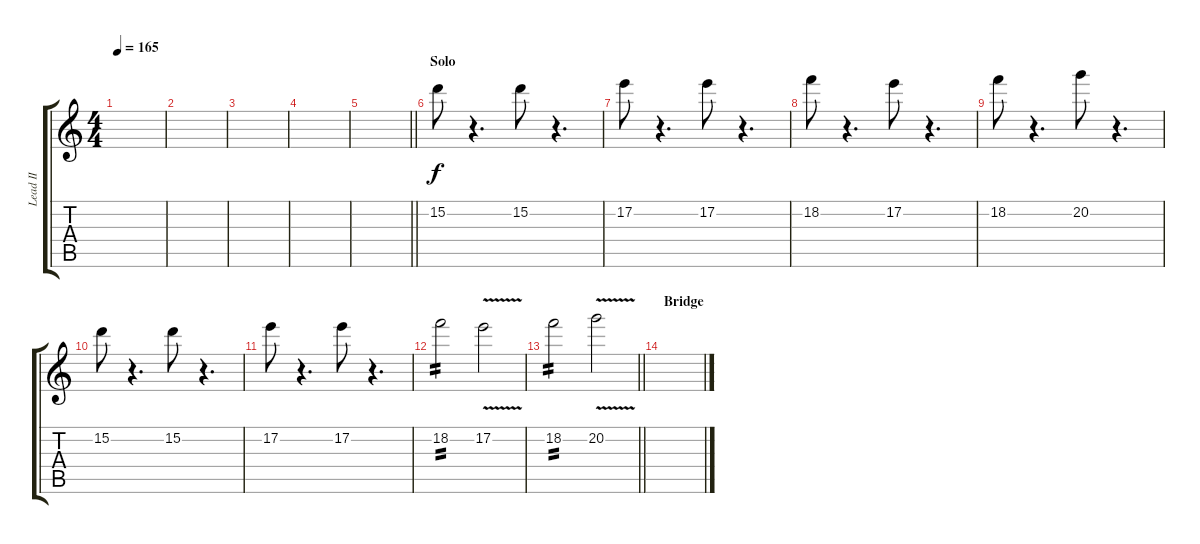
\track ("Lead II" "Lead II") {instrument distortionguitar}
\staff {score tabs}
\tuning (E4 B3 G3 D3 A2 D2) {hide}
\ts (4 4)
\tempo 165
\clef g2
\ks c
|
|
|
|
\barLineRight lightlight
|
\section ("" "Solo")
15.2.8 r.4{d} 15.2.8 r.4{d} |
17.2.8 r.4{d} 17.2.8 r.4{d} |
18.2.8 r.4{d} 17.2.8 r.4{d} |
18.2.8 r.4{d} 20.2.8 r.4{d} |
15.2.8 r.4{d} 15.2.8 r.4{d} |
17.2.8 r.4{d} 17.2.8 r.4{d} |
18.2.2{tp 2} 17.2{v}.2 |
\barLineRight lightlight
18.2.2{tp 2} 20.2{v}.2 |
\section ("" "Bridge")
